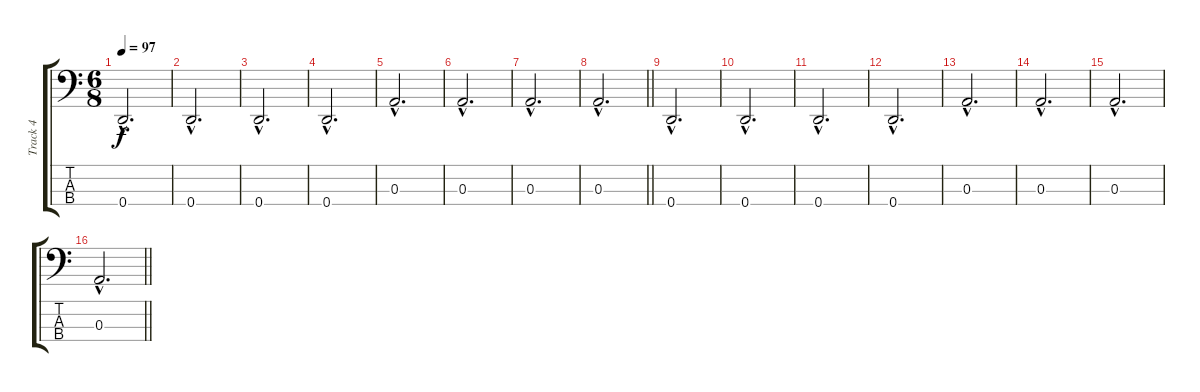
\track ("Track 4" "Track 4") {instrument electricbassfinger}
\staff {score tabs}
\tuning (G2 D2 A1 D1) {hide}
\ts (6 8)
\tempo 97
\clef f4
\ks c
0.4{hac}.2{d dy f} |
0.4{hac}.2{d} |
0.4{hac}.2{d} |
0.4{hac}.2{d} |
0.3{hac}.2{d} |
0.3{hac}.2{d} |
0.3{hac}.2{d} |
\barLineRight lightlight
0.3{hac}.2{d} |
0.4{hac}.2{d} |
0.4{hac}.2{d} |
0.4{hac}.2{d} |
0.4{hac}.2{d} |
0.3{hac}.2{d} |
0.3{hac}.2{d} |
0.3{hac}.2{d} |
\barLineRight lightlight
0.3{hac}.2{d}
